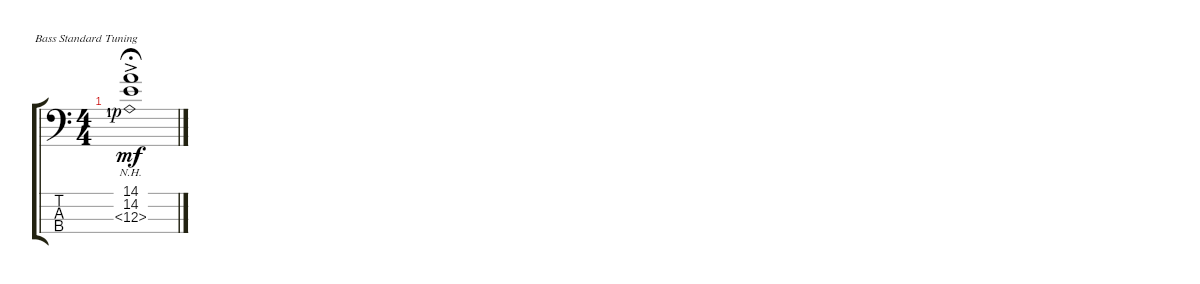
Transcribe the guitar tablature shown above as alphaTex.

\defaultSystemsLayout 4
\bracketExtendMode groupsimilarinstruments
\singleTrackTrackNamePolicy hidden
\multiTrackTrackNamePolicy hidden
\firstSystemTrackNameOrientation horizontal
\otherSystemsTrackNameOrientation horizontal
\chordDiagramsInScore
\track ("Electric Bass" "E-Bass") {instrument electricbassfinger}
\staff {score tabs}
\tuning (G2 D2 A1 E1)
\ts (4 4)
\tempo (129 hide)
\clef f4
\ks c
(14.1{t} 14.2{t} 12.3{nh ac lf 2 rf 1}).1{dy mf fermata (medium 1)}
